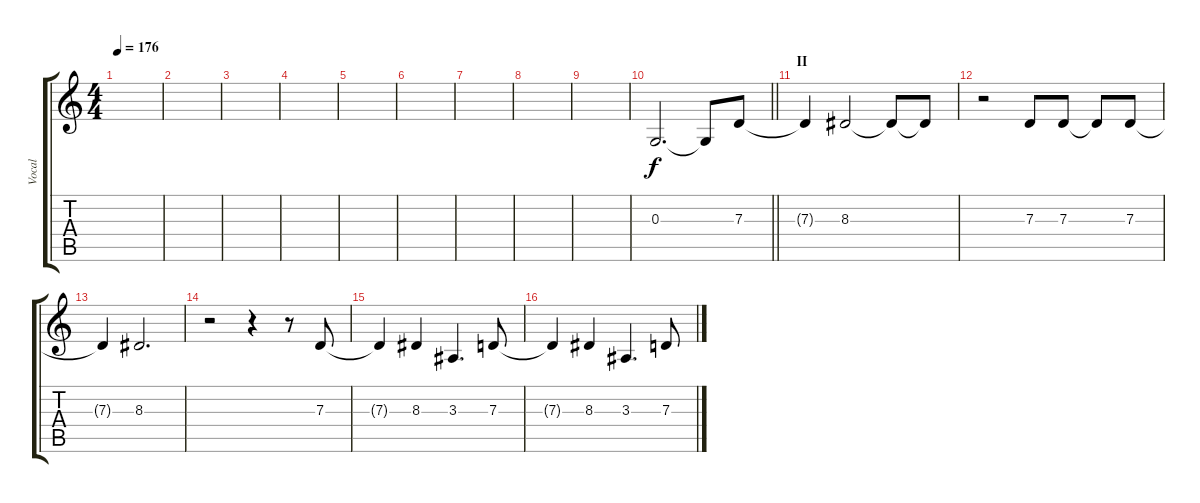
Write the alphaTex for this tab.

\track ("Vocal" "Vocal") {instrument synthbrass1}
\staff {score tabs}
\tuning (E4 B3 G3 D3 A2 D2) {hide}
\ts (4 4)
\tempo 176
\clef g2
\ks c
|
|
|
|
|
|
|
|
|
\barLineRight lightlight
0.3.2{d} 0.3{t}.8 7.3.8 |
\section ("" "II")
7.3{t}.4 8.3.2 8.3{t}.8 8.3{t}.8 |
r.2 7.3.8 7.3.8 7.3{t}.8 7.3.8 |
7.3{t}.4 8.3.2{d} |
r.2 r.4 r.8 7.3.8 |
7.3{t}.4 8.3.4 3.3.4{d} 7.3.8 |
7.3{t}.4 8.3.4 3.3.4{d} 7.3.8
